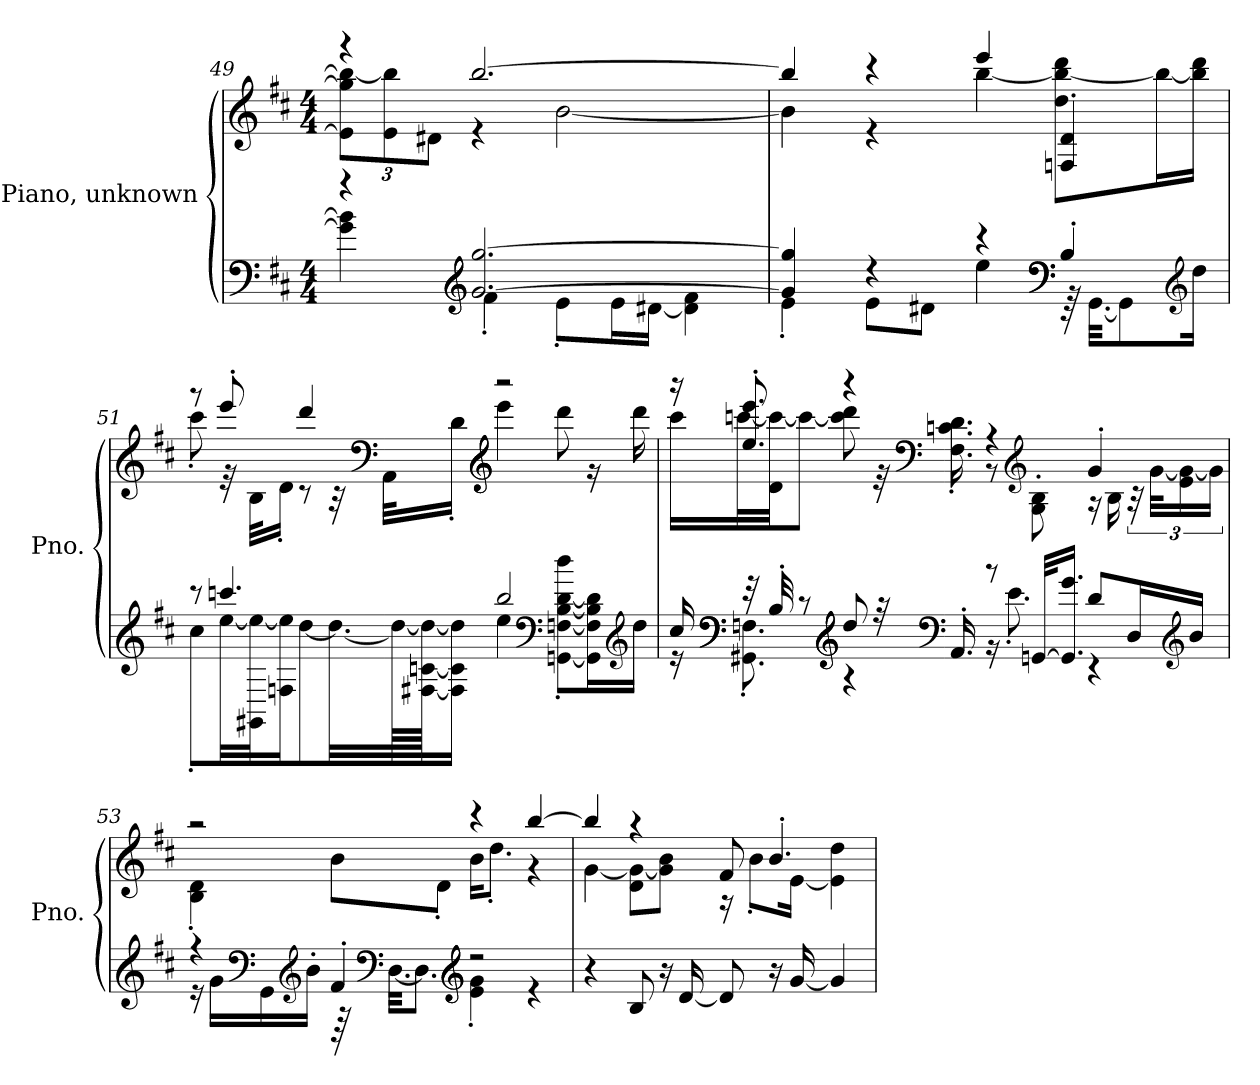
**kern	**kern
*part1	*part1
*staff2	*staff1
*I"Piano, unknown	*
*I'Pno.	*
*clefF4	*clefG2
*k[f#c#]	*k[f#c#]
*M4/4	*M4/4
=49	=49
*^	*^
*	*	*	*Xbrackettup
4r	4g\] 4b\]	4r	12e\] 12gg\] 12bb\_L
.	.	.	12e\ 12bb\]
.	.	.	12d#X\J
*clefG2	*	*	*
[2.g/ [2.gg/	4f#'\	[2.bb/	4r
.	8e'\L	.	[2b\
.	16e\L	.	.
.	[16d#X\JJ	.	.
.	4d#\] 4f#\	.	.
!!LO:LB:g=z	!!
=50	=50	=50	=50
4g/] 4gg/]	4e'\	4bb/]	4b\]
4r	8e\L	4r	4r
.	8d#X\J	.	.
4r	4ee\	4eee/	[4bb\
*clefF4	*	*	*
4B'/	64r	4Fn/' 4d/'	8dd\ 8bb\_ 8ddd\L
.	[32.GG\KKL	.	.
.	8GG\]	.	.
.	.	.	16bb\L_
*clefG2	*	*	*
.	16dd\Jk	.	16bb\] 16ddd\JJ
=51	=51	=51	=51
8r	8cc#'\L	8r	8ccc#'\
4.cccn/	[32ee\LL	8eee'/	32r
.	32GG#X\ 32ee\_J	.	32B\KLL
.	16Fn\ 16ee\]J	.	16d'\JJ
.	[8dd\	4ddd/	8r
.	32.dd\LL_	.	32r
*	*	*clefF4	*
.	.	.	32AA\KLL
.	128dd\LL_	.	.
.	[128F#X\ [128cn\ 128dd\_JJJ	.	.
.	16F#\] 16c\] 16dd\]JJ	.	16d'\JJ
*	*	*clefG2	*
2bb/	4ee\	2r	4eee\
*clefF4	*	*	*
.	[8GGn\' [8Fn\' [8B\' [8d\' 8dd\'L	.	8ddd\
.	16GG\] 16F\] 16B\] 16d\]L	.	16r
*clefG2	*	*	*
.	16dd\JJ	.	16ddd\
!!LO:LB:g=z	!!
=52	=52	=52	=52
16cc#/	16r	16r	16ccc#\LL
*clefF4	*	*	*
32r	8.GG#X\' 8.Fn\'	8.ee/' 8.eee/'	[32cccn\L
32B'/	.	.	32d\ 32ccc\_JJ
8r	.	.	8ccc\J_
*clefG2	*	*	*
8dd/	4r	4r	8ccc\] 8ddd\
32r	.	.	32r
*clefF4	*	*clefF4	*
16.AA'/	.	.	16.F#\' 16.cn\' 16.d\'
8r	16r	4r	8r
.	8.e'\	.	.
*	*	*clefG2	*
[32GGn/KLL	.	.	8G\' 8B\'
16.GG/] 16.g/JJ	.	.	.
8d/L	4r	4g'/	16r
.	.	.	16B\
*	*	*	*brackettup
16D/L	.	.	48r
.	.	.	[48g\KLL
.	.	.	24e\ 24g\_
*clefG2	*	*	*
16b/JJ	.	.	.
.	.	.	24g\JJ]
!!LO:LB:g=z	!!
=53	=53	=53	=53
4r	16r	2r	4B\' 4d\'
.	16g\LL	.	.
*clefF4	*	*	*
.	16GG\	.	.
*clefG2	*	*	*
.	16b'\JJ	.	.
4f#'/	64r	.	8b\L
*clefF4	*	*	*
.	[32.D\KKL	.	.
.	8.D\J]	.	.
.	.	.	8d'\J
*clefG2	*	*	*
2r	4e\' 4g\'	4r	16b\KL
.	.	.	8.dd'\J
.	4r	[4bb/	4r
*v	*v	*	*
=54	=54	=54
4r	4bb/]	[4g\
8B/	4r	8d\ 8g\_L
16r	.	8g\] 8b\J
[16d/	.	.
8d/]	8f#/	16r
.	.	8b'\L
16r	4.b'/	.
[16g/	.	[16e\Jk
4g/]	.	4e\] 4dd\
*	*v	*v
=	=
*-	*-
